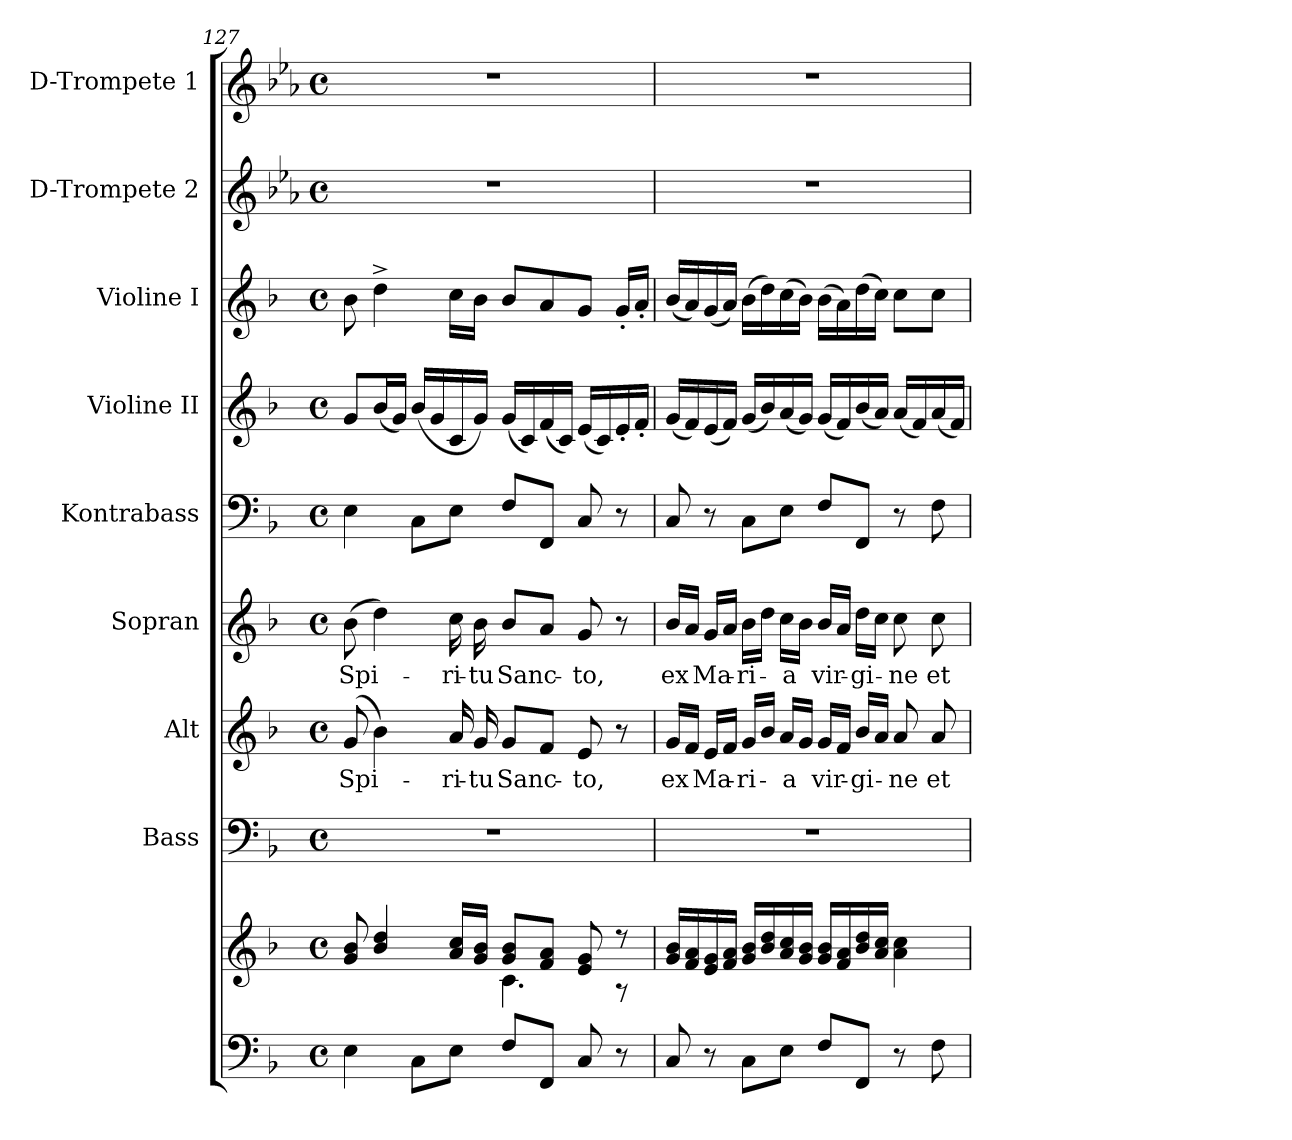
**kern	**kern	**kern	**kern	**text	**kern	**text	**kern	**kern	**kern	**kern	**kern
*part9	*part9	*part8	*part7	*part7	*part6	*part6	*part5	*part4	*part3	*part2	*part1
*staff10	*staff9	*staff8	*staff7	*staff7	*staff6	*staff6	*staff5	*staff4	*staff3	*staff2	*staff1
*	*	*I"Bass	*I"Alt	*	*I"Sopran	*	*I"Kontrabass	*I"Violine II	*I"Violine I	*I"D-Trompete 2	*I"D-Trompete 1
*	*	*I'B.	*I'A.	*	*I'S.	*	*I'Kb.	*I'Vl. II	*I'Vl. I	*I'D Trp. 2	*I'D Trp. 1
*clefF4	*clefG2	*clefF4	*clefG2	*	*clefG2	*	*clefF4	*clefG2	*clefG2	*clefG2	*clefG2
*	*	*	*	*	*	*	*ITrd7c12	*	*	*ITrd-1c-2	*ITrd-1c-2
*k[b-]	*k[b-]	*k[b-]	*k[b-]	*	*k[b-]	*	*k[b-]	*k[b-]	*k[b-]	*k[b-]	*k[b-]
*F:	*F:	*F:	*F:	*	*F:	*	*F:	*F:	*F:	*F:	*F:
*M4/4	*M4/4	*M4/4	*M4/4	*	*M4/4	*	*M4/4	*M4/4	*M4/4	*M4/4	*M4/4
*met(c)	*met(c)	*met(c)	*met(c)	*	*met(c)	*	*met(c)	*met(c)	*met(c)	*met(c)	*met(c)
=127	=127	=127	=127	=127	=127	=127	=127	=127	=127	=127	=127
*	*^	*	*	*	*	*	*	*	*	*	*
!	!	!	!	!	!LO:LY:b	!	!LO:LY:b	!	!	!	!	!
4E\	8g/ 8b-/	2ryy	1r	(8g/	Spi-	(>8b-\	Spi-	4EE\	8g/L	8b-\	1r	1r
.	4b-/ 4dd/	.	.	4b-\)	.	4dd\)	.	.	(<16b-/L	4dd^>\	.	.
.	.	.	.	.	.	.	.	.	16g/JJ)	.	.	.
8C\L	.	.	.	.	.	.	.	8CC\L	(<16b-/LL	.	.	.
.	.	.	.	.	.	.	.	.	16g/	.	.	.
!	!	!	!	!	!LO:LY:b	!	!LO:LY:b	!	!	!	!	!
8E\J	16a/ 16cc/LL	.	.	16a/	-ri-	16cc\	-ri-	8EE\J	16c/	16cc\LL	.	.
!	!	!	!	!	!LO:LY:b	!	!LO:LY:b	!	!	!	!	!
.	16g/ 16b-/JJ	.	.	16g/	-tu	16b-\	-tu	.	16g/JJ)	16b-\JJ	.	.
!	!	!	!	!	!LO:LY:b	!	!LO:LY:b	!	!	!	!	!
8F/L	8g/ 8b-/L	4.c\	.	8g/L	Sanc-	8b-/L	Sanc-	8FF/L	(<16g/LL	8b-/L	.	.
.	.	.	.	.	.	.	.	.	16c/)	.	.	.
8FF/J	8f/ 8a/J	.	.	8f/J	.	8a/J	.	8FFF/J	(<16f/	8a/	.	.
.	.	.	.	.	.	.	.	.	16c/JJ)	.	.	.
!	!	!	!	!	!LO:LY:b	!	!LO:LY:b	!	!	!	!	!
8C/	8e/ 8g/	.	.	8e/	-to,	8g/	-to,	8CC/	(<16e/LL	8g/J	.	.
.	.	.	.	.	.	.	.	.	16c/)	.	.	.
8r	8r	8r	.	8r	.	8r	.	8r	16e'</	16g'</LL	.	.
.	.	.	.	.	.	.	.	.	16f'</JJ	16a'</JJ	.	.
*	*v	*v	*	*	*	*	*	*	*	*	*	*
!!LO:PB:g=z
=128	=128	=128	=128	=128	=128	=128	=128	=128	=128	=128	=128
!	!	!	!	!LO:LY:b	!	!LO:LY:b	!	!	!	!	!
8C/	16g/ 16b-/LL	1r	16g/LL	ex	16b-/LL	ex	8CC/	(<16g/LL	(<16b-/LL	1r	1r
.	16f/ 16a/	.	16f/JJ	.	16a/JJ	.	.	16f/)	16a/)	.	.
!	!	!	!	!LO:LY:b	!	!LO:LY:b	!	!	!	!	!
8r	16e/ 16g/	.	16e/LL	Ma-	16g/LL	Ma-	8r	(<16e/	(<16g/	.	.
.	16f/ 16a/JJ	.	16f/JJ	.	16a/JJ	.	.	16f/JJ)	16a/JJ)	.	.
!	!	!	!	!LO:LY:b	!	!LO:LY:b	!	!	!	!	!
8C\L	16g/ 16b-/LL	.	16g/LL	-ri-	16b-\LL	-ri-	8CC\L	(<16g/LL	(>16b-\LL	.	.
.	16b-/ 16dd/	.	16b-/JJ	.	16dd\JJ	.	.	16b-/)	16dd\)	.	.
!	!	!	!	!LO:LY:b	!	!LO:LY:b	!	!	!	!	!
8E\J	16a/ 16cc/	.	16a/LL	-a	16cc\LL	-a	8EE\J	(<16a/	(>16cc\	.	.
.	16g/ 16b-/JJ	.	16g/JJ	.	16b-\JJ	.	.	16g/JJ)	16b-\JJ)	.	.
!	!	!	!	!LO:LY:b	!	!LO:LY:b	!	!	!	!	!
8F/L	16g/ 16b-/LL	.	16g/LL	vir-	16b-/LL	vir-	8FF/L	(<16g/LL	(>16b-\LL	.	.
.	16f/ 16a/	.	16f/JJ	.	16a/JJ	.	.	16f/)	16a\)	.	.
!	!	!	!	!LO:LY:b	!	!LO:LY:b	!	!	!	!	!
8FF/J	16b-/ 16dd/	.	16b-/LL	-gi-	16dd\LL	-gi-	8FFF/J	(<16b-/	(>16dd\	.	.
.	16a/ 16cc/JJ	.	16a/JJ	.	16cc\JJ	.	.	16a/JJ)	16cc\JJ)	.	.
!	!	!	!	!LO:LY:b	!	!LO:LY:b	!	!	!	!	!
8r	4a\ 4cc\	.	8a/	-ne	8cc\	-ne	8r	(<16a/LL	8cc\L	.	.
.	.	.	.	.	.	.	.	16f/)	.	.	.
!	!	!	!	!LO:LY:b	!	!LO:LY:b	!	!	!	!	!
8F\	.	.	8a/	et	8cc\	et	8FF\	(<16a/	8cc\J	.	.
.	.	.	.	.	.	.	.	16f/JJ)	.	.	.
=	=	=	=	=	=	=	=	=	=	=	=
*-	*-	*-	*-	*-	*-	*-	*-	*-	*-	*-	*-
